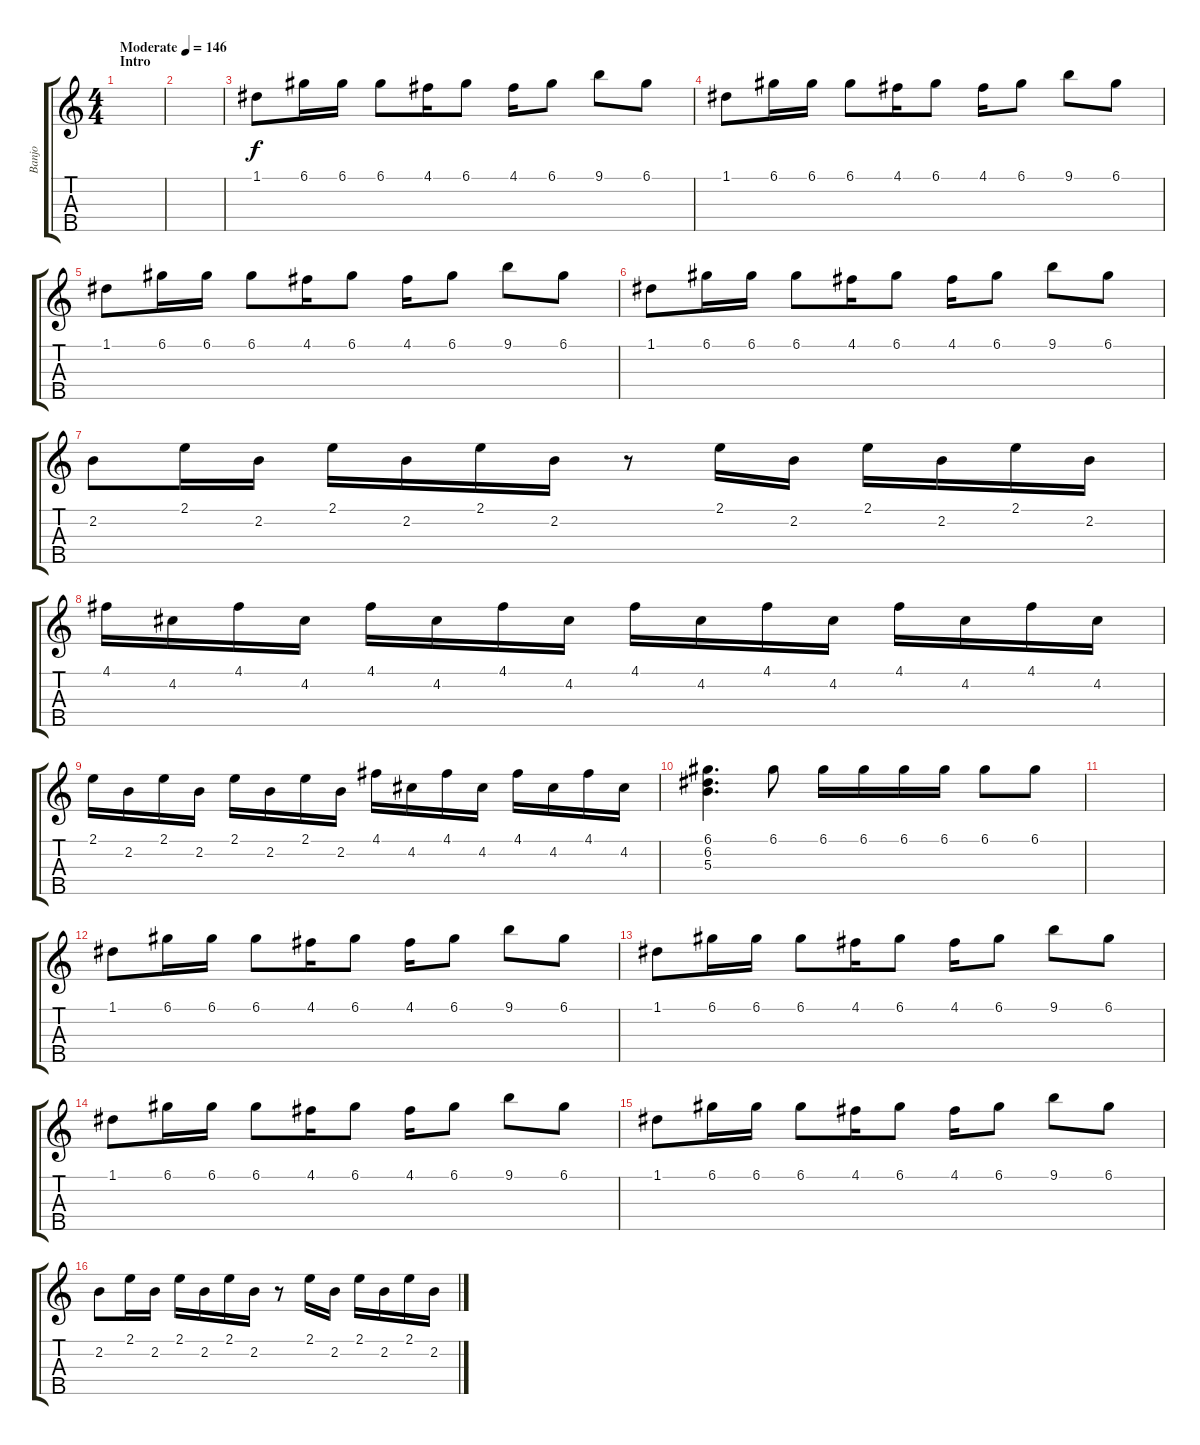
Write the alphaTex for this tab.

\track ("Banjo" "Banjo") {instrument banjo}
\staff {score tabs}
\tuning (D4 A3 Gb3 D3 A4) {hide}
\displaytranspose 12
\ts (4 4)
\section ("" "Intro")
\tempo (146 "Moderate")
\clef g2
\ks c
|
|
1.1.8 6.1.16 6.1.16 6.1.8 4.1.16 6.1.8 4.1.16 6.1.8 9.1.8 6.1.8 |
1.1.8 6.1.16 6.1.16 6.1.8 4.1.16 6.1.8 4.1.16 6.1.8 9.1.8 6.1.8 |
1.1.8 6.1.16 6.1.16 6.1.8 4.1.16 6.1.8 4.1.16 6.1.8 9.1.8 6.1.8 |
1.1.8 6.1.16 6.1.16 6.1.8 4.1.16 6.1.8 4.1.16 6.1.8 9.1.8 6.1.8 |
2.2.8 2.1.16 2.2.16 2.1.16 2.2.16 2.1.16 2.2.16 r.8 2.1.16 2.2.16 2.1.16 2.2.16 2.1.16 2.2.16 |
4.1.16 4.2.16 4.1.16 4.2.16 4.1.16 4.2.16 4.1.16 4.2.16 4.1.16 4.2.16 4.1.16 4.2.16 4.1.16 4.2.16 4.1.16 4.2.16 |
2.1.16 2.2.16 2.1.16 2.2.16 2.1.16 2.2.16 2.1.16 2.2.16 4.1.16 4.2.16 4.1.16 4.2.16 4.1.16 4.2.16 4.1.16 4.2.16 |
(6.1 6.2 5.3).4{d} 6.1.8 6.1.16 6.1.16 6.1.16 6.1.16 6.1.8 6.1.8 |
|
1.1.8 6.1.16 6.1.16 6.1.8 4.1.16 6.1.8 4.1.16 6.1.8 9.1.8 6.1.8 |
1.1.8 6.1.16 6.1.16 6.1.8 4.1.16 6.1.8 4.1.16 6.1.8 9.1.8 6.1.8 |
1.1.8 6.1.16 6.1.16 6.1.8 4.1.16 6.1.8 4.1.16 6.1.8 9.1.8 6.1.8 |
1.1.8 6.1.16 6.1.16 6.1.8 4.1.16 6.1.8 4.1.16 6.1.8 9.1.8 6.1.8 |
2.2.8 2.1.16 2.2.16 2.1.16 2.2.16 2.1.16 2.2.16 r.8 2.1.16 2.2.16 2.1.16 2.2.16 2.1.16 2.2.16
